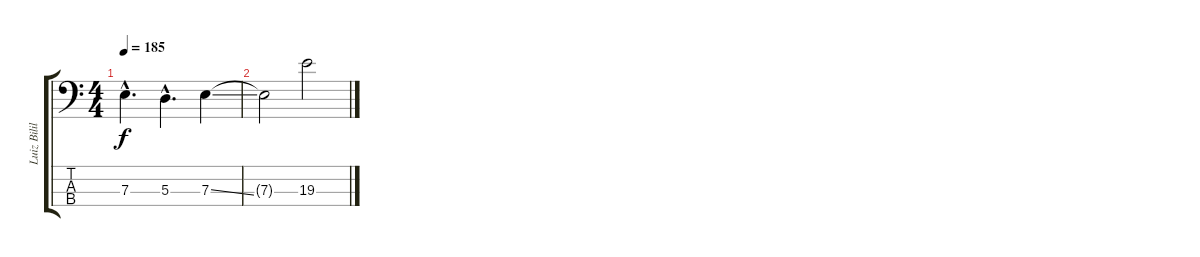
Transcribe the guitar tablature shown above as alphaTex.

\track ("Luiz Bililiu" "Luiz Bilil") {instrument electricbassfinger}
\staff {score tabs}
\tuning (G2 D2 A1 E1) {hide}
\ts (4 4)
\tempo 185
\clef f4
\ks c
7.3{hac}.4{d dy f} 5.3{hac}.4{d} 7.3{ss}.4 |
7.3{t}.2 19.3.2
